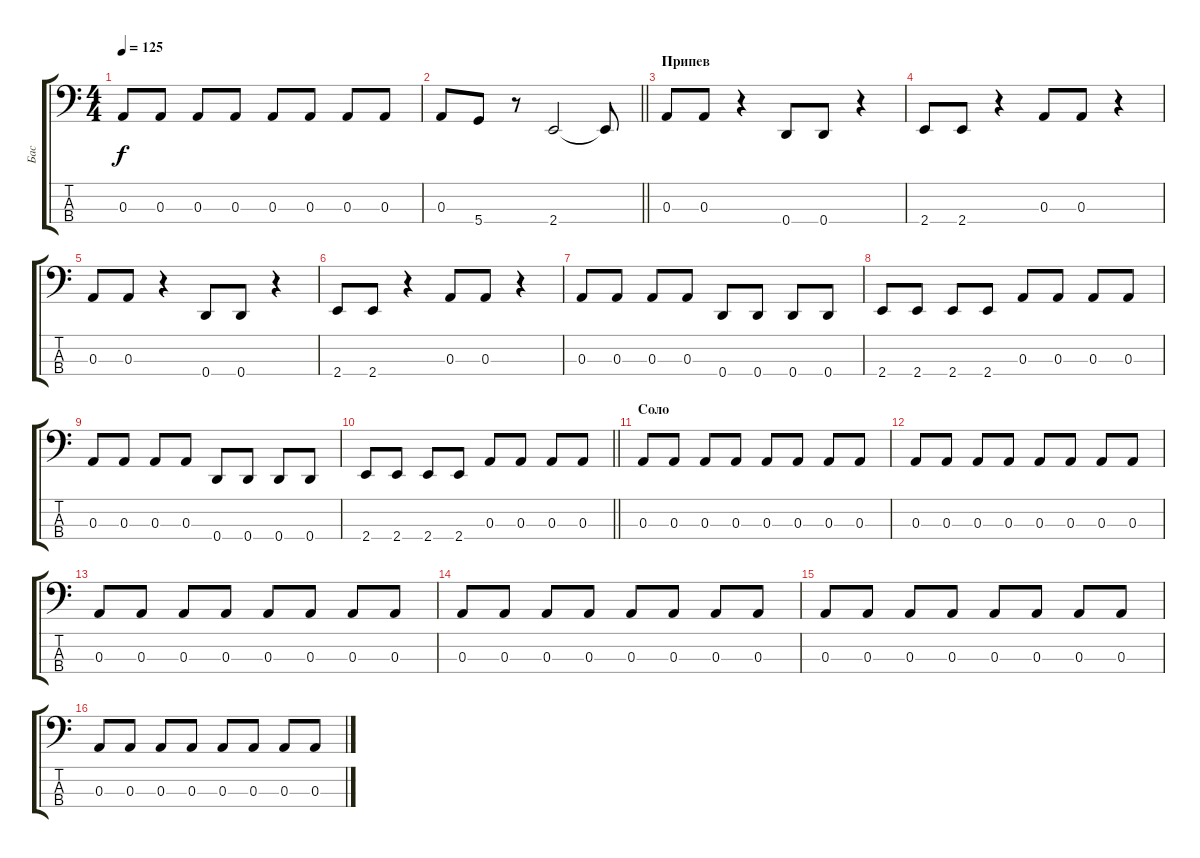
\track ("Бас" "Бас") {instrument electricbasspick}
\staff {score tabs}
\tuning (G2 D2 A1 D1) {hide}
\ts (4 4)
\tempo 125
\clef f4
\ks c
0.3.8{dy f} 0.3.8 0.3.8 0.3.8 0.3.8 0.3.8 0.3.8 0.3.8 |
\barLineRight lightlight
0.3.8 5.4.8 r.8 2.4.2 2.4{t}.8 |
\section ("" "Припев")
0.3.8 0.3.8 r.4 0.4.8 0.4.8 r.4 |
2.4.8 2.4.8 r.4 0.3.8 0.3.8 r.4 |
0.3.8 0.3.8 r.4 0.4.8 0.4.8 r.4 |
2.4.8 2.4.8 r.4 0.3.8 0.3.8 r.4 |
0.3.8 0.3.8 0.3.8 0.3.8 0.4.8 0.4.8 0.4.8 0.4.8 |
2.4.8 2.4.8 2.4.8 2.4.8 0.3.8 0.3.8 0.3.8 0.3.8 |
0.3.8 0.3.8 0.3.8 0.3.8 0.4.8 0.4.8 0.4.8 0.4.8 |
\barLineRight lightlight
2.4.8 2.4.8 2.4.8 2.4.8 0.3.8 0.3.8 0.3.8 0.3.8 |
\section ("" "Соло")
0.3.8 0.3.8 0.3.8 0.3.8 0.3.8 0.3.8 0.3.8 0.3.8 |
0.3.8 0.3.8 0.3.8 0.3.8 0.3.8 0.3.8 0.3.8 0.3.8 |
0.3.8 0.3.8 0.3.8 0.3.8 0.3.8 0.3.8 0.3.8 0.3.8 |
0.3.8 0.3.8 0.3.8 0.3.8 0.3.8 0.3.8 0.3.8 0.3.8 |
0.3.8 0.3.8 0.3.8 0.3.8 0.3.8 0.3.8 0.3.8 0.3.8 |
0.3.8 0.3.8 0.3.8 0.3.8 0.3.8 0.3.8 0.3.8 0.3.8
